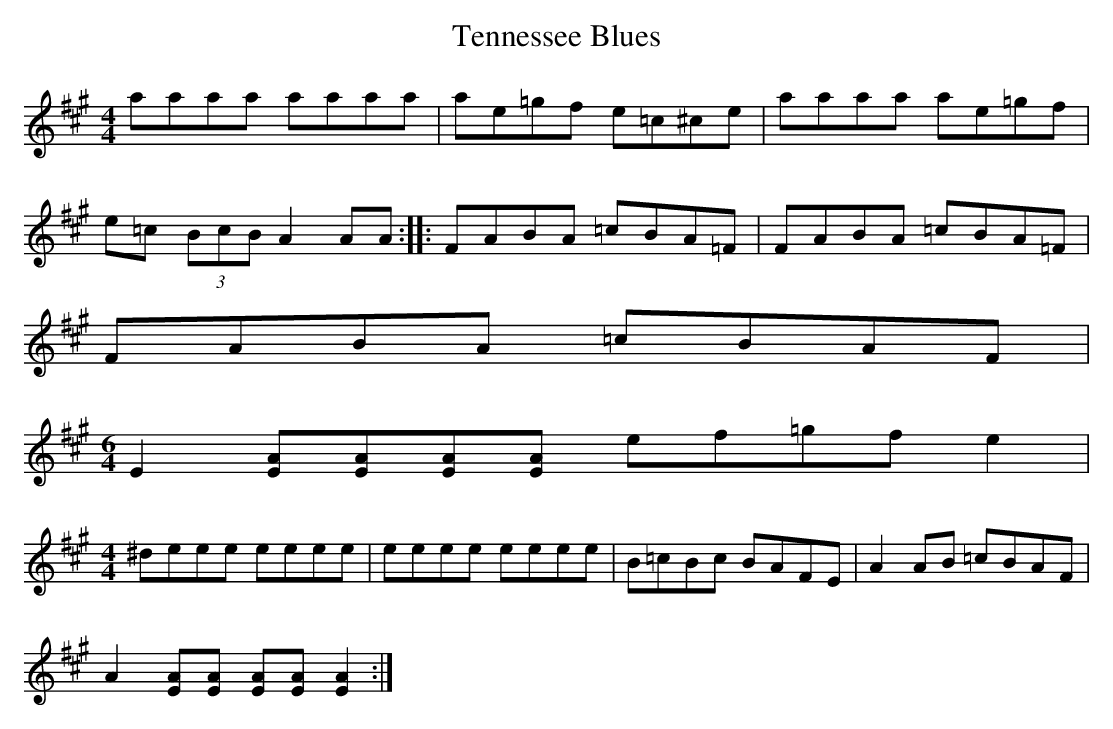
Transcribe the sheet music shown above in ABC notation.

X:1
T:Tennessee Blues
L:1/8
M:4/4
K:A
aaaa aaaa | ae=gf e=c^ce | aaaa ae=gf |
e=c (3BcB A2 AA :: FABA =cBA=F | FABA =cBA=F |
FABA =cBAF |
M:6/4
E2 [EA][EA][EA][EA] ef=gf e2 |
M:4/4
^deee eeee | eeee eeee | B=cBc BAFE | A2 AB =cBAF |
A2 [EA][EA] [EA][EA] [E2A2] :|
